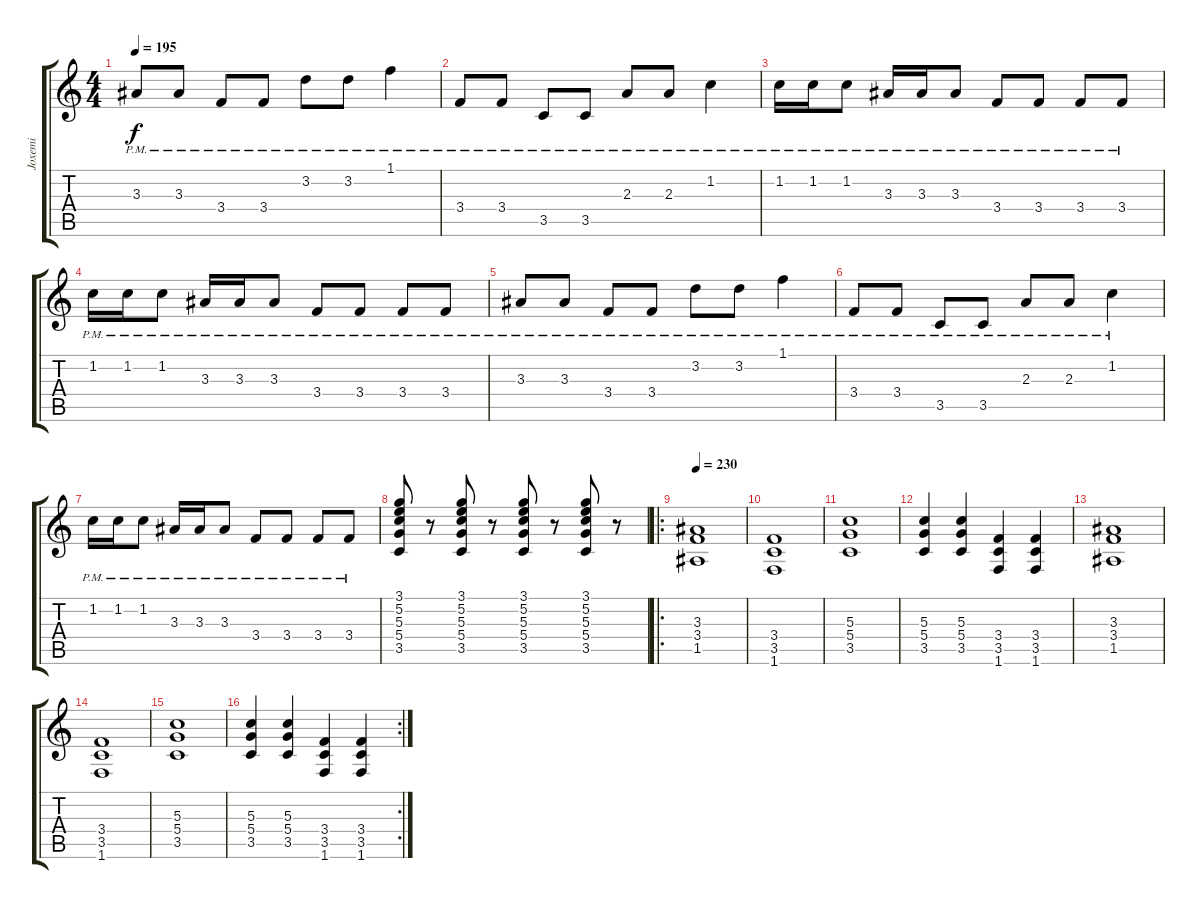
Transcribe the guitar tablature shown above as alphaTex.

\track ("Joxemi" "Joxemi") {instrument electricguitarclean}
\staff {score tabs}
\tuning (E4 B3 G3 D3 A2 E2) {hide}
\ts (4 4)
\tempo 195
\clef g2
\ks c
3.3{pm}.8{dy f volume 12} 3.3{pm}.8 3.4{pm}.8 3.4{pm}.8 3.2{pm}.8 3.2{pm}.8 1.1{pm}.4 |
3.4{pm}.8 3.4{pm}.8 3.5{pm}.8 3.5{pm}.8 2.3{pm}.8 2.3{pm}.8 1.2{pm}.4 |
1.2{pm}.16 1.2{pm}.16 1.2{pm}.8 3.3{pm}.16 3.3{pm}.16 3.3{pm}.8 3.4{pm}.8 3.4{pm}.8 3.4{pm}.8 3.4{pm}.8 |
1.2{pm}.16 1.2{pm}.16 1.2{pm}.8 3.3{pm}.16 3.3{pm}.16 3.3{pm}.8 3.4{pm}.8 3.4{pm}.8 3.4{pm}.8 3.4{pm}.8 |
3.3{pm}.8{volume 12} 3.3{pm}.8 3.4{pm}.8 3.4{pm}.8 3.2{pm}.8 3.2{pm}.8 1.1{pm}.4 |
3.4{pm}.8 3.4{pm}.8 3.5{pm}.8 3.5{pm}.8 2.3{pm}.8 2.3{pm}.8 1.2{pm}.4 |
1.2{pm}.16 1.2{pm}.16 1.2{pm}.8 3.3{pm}.16 3.3{pm}.16 3.3{pm}.8 3.4{pm}.8 3.4{pm}.8 3.4{pm}.8 3.4{pm}.8 |
(3.1 5.2 5.3 5.4 3.5).8 r.8 (3.1 5.2 5.3 5.4 3.5).8 r.8 (3.1 5.2 5.3 5.4 3.5).8 r.8 (3.1 5.2 5.3 5.4 3.5).8 r.8 |
\ro
\tempo 230
(3.3 3.4 1.5).1{instrument overdrivenguitar} |
(3.4 3.5 1.6).1 |
(5.3 5.4 3.5).1 |
(5.3 5.4 3.5).4 (5.3 5.4 3.5).4 (3.4 3.5 1.6).4 (3.4 3.5 1.6).4 |
(3.3 3.4 1.5).1 |
(3.4 3.5 1.6).1 |
(5.3 5.4 3.5).1 |
\rc 2
(5.3 5.4 3.5).4 (5.3 5.4 3.5).4 (3.4 3.5 1.6).4 (3.4 3.5 1.6).4
